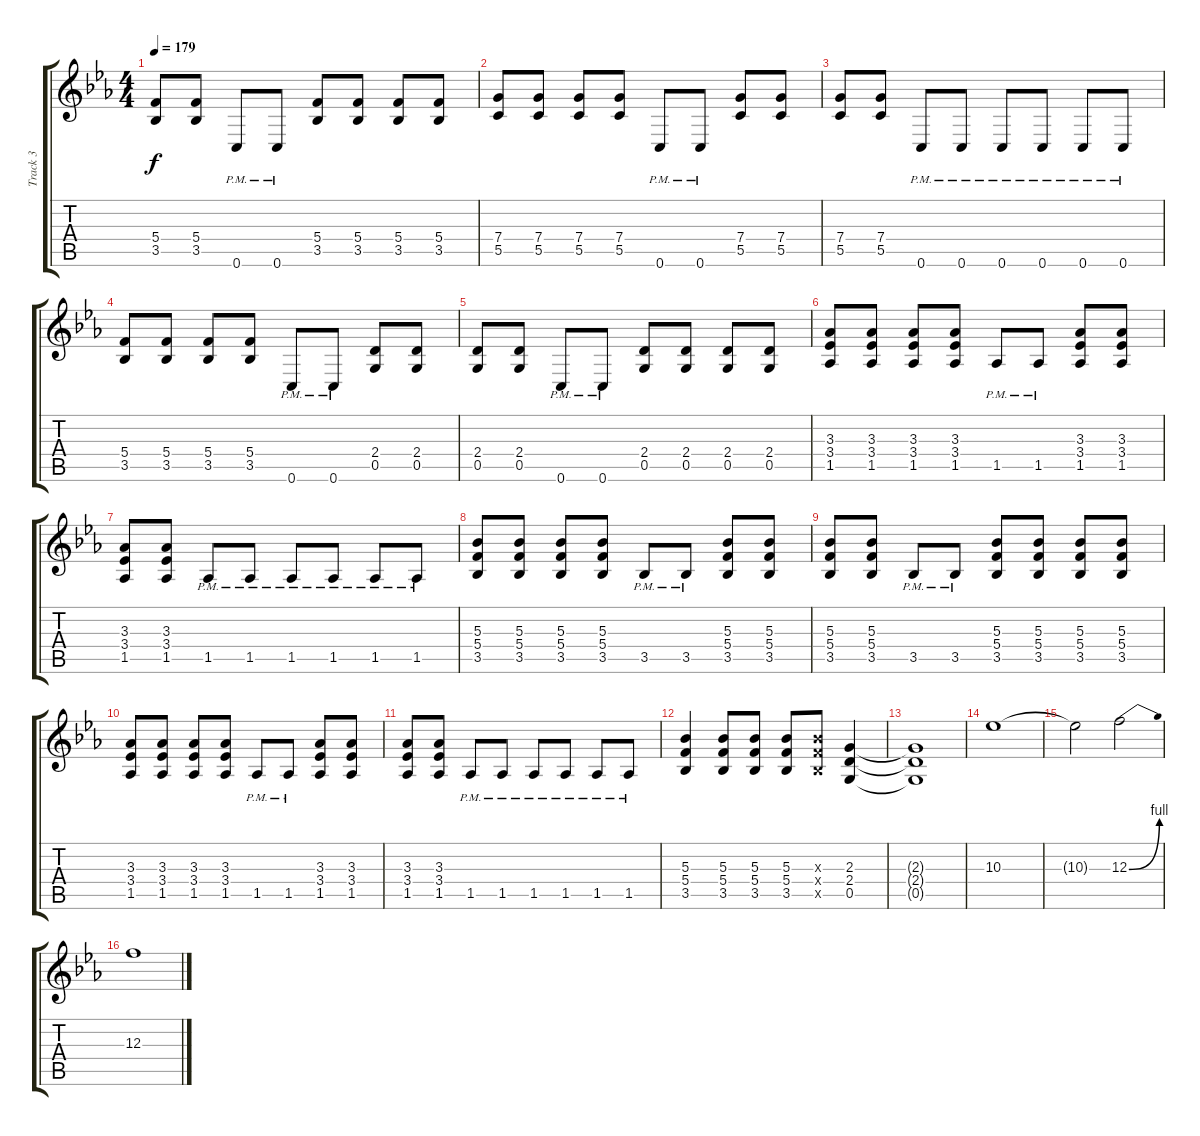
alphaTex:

\track ("Track 3" "Track 3") {instrument distortionguitar}
\staff {score tabs}
\tuning (D4 A3 F3 C3 G2 C2) {hide}
\ts (4 4)
\tempo 179
\clef g2
\ks eb
(5.4 3.5).8{dy f} (5.4 3.5).8 0.6{pm}.8 0.6{pm}.8 (5.4 3.5).8 (5.4 3.5).8 (5.4 3.5).8 (5.4 3.5).8 |
(7.4 5.5).8 (7.4 5.5).8 (7.4 5.5).8 (7.4 5.5).8 0.6{pm}.8 0.6{pm}.8 (7.4 5.5).8 (7.4 5.5).8 |
(7.4 5.5).8 (7.4 5.5).8 0.6{pm}.8 0.6{pm}.8 0.6{pm}.8 0.6{pm}.8 0.6{pm}.8 0.6{pm}.8 |
(5.4 3.5).8 (5.4 3.5).8 (5.4 3.5).8 (5.4 3.5).8 0.6{pm}.8 0.6{pm}.8 (2.4 0.5).8 (2.4 0.5).8 |
(2.4 0.5).8 (2.4 0.5).8 0.6{pm}.8 0.6{pm}.8 (2.4 0.5).8 (2.4 0.5).8 (2.4 0.5).8 (2.4 0.5).8 |
(3.3 3.4 1.5).8 (3.3 3.4 1.5).8 (3.3 3.4 1.5).8 (3.3 3.4 1.5).8 1.5{pm}.8 1.5{pm}.8 (3.3 3.4 1.5).8 (3.3 3.4 1.5).8 |
(3.3 3.4 1.5).8 (3.3 3.4 1.5).8 1.5{pm}.8 1.5{pm}.8 1.5{pm}.8 1.5{pm}.8 1.5{pm}.8 1.5{pm}.8 |
(5.3 5.4 3.5).8 (5.3 5.4 3.5).8 (5.3 5.4 3.5).8 (5.3 5.4 3.5).8 3.5{pm}.8 3.5{pm}.8 (5.3 5.4 3.5).8 (5.3 5.4 3.5).8 |
(5.3 5.4 3.5).8 (5.3 5.4 3.5).8 3.5{pm}.8 3.5{pm}.8 (5.3 5.4 3.5).8 (5.3 5.4 3.5).8 (5.3 5.4 3.5).8 (5.3 5.4 3.5).8 |
(3.3 3.4 1.5).8 (3.3 3.4 1.5).8 (3.3 3.4 1.5).8 (3.3 3.4 1.5).8 1.5{pm}.8 1.5{pm}.8 (3.3 3.4 1.5).8 (3.3 3.4 1.5).8 |
(3.3 3.4 1.5).8 (3.3 3.4 1.5).8 1.5{pm}.8 1.5{pm}.8 1.5{pm}.8 1.5{pm}.8 1.5{pm}.8 1.5{pm}.8 |
(5.3 5.4 3.5).4 (5.3 5.4 3.5).8 (5.3 5.4 3.5).8 (5.3 5.4 3.5).8 (5.3{x} 5.4{x} 3.5{x}).8 (2.3 2.4 0.5).4 |
(2.3{t} 2.4{t} 0.5{t}).1 |
10.3.1 |
10.3{t}.2 12.3{be (bend 0 0 60 4)}.2 |
12.3.1
